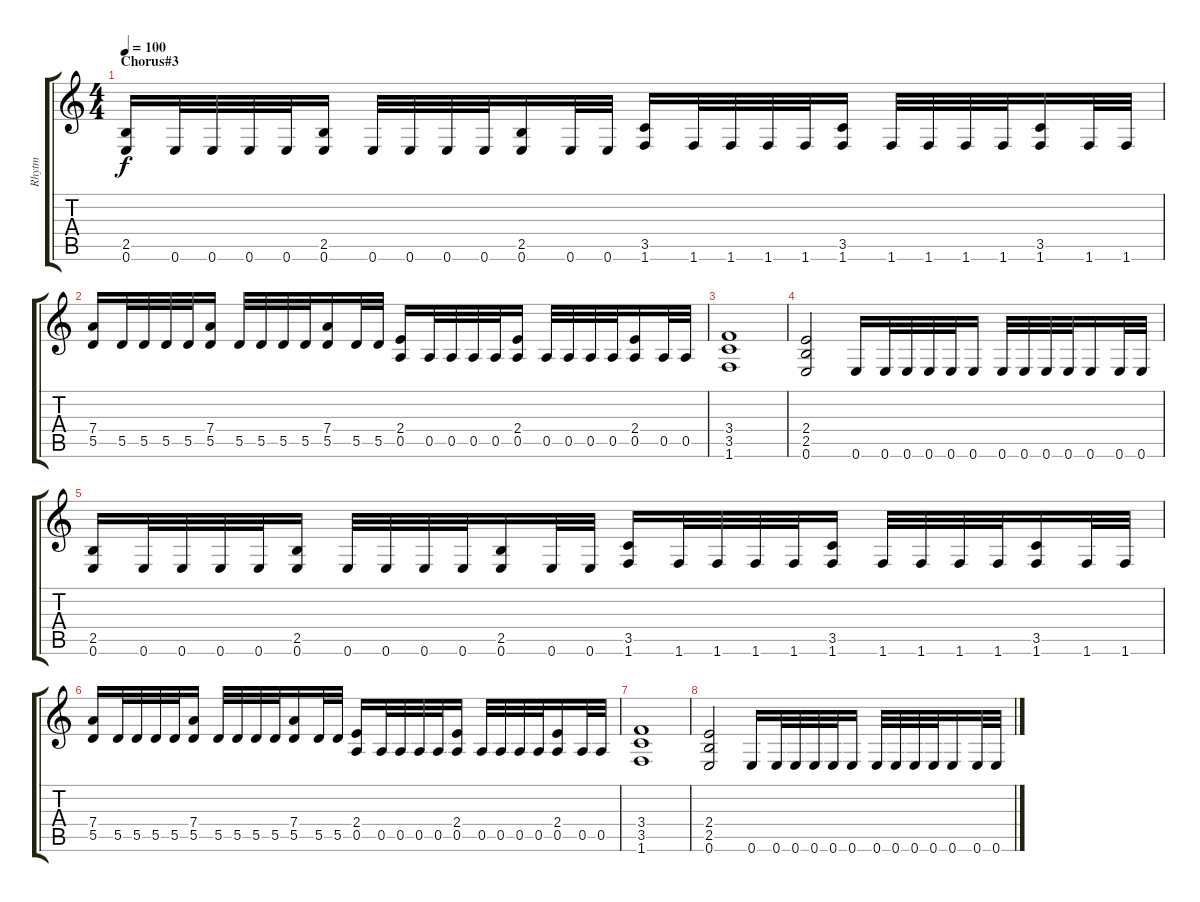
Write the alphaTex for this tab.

\track ("Rhytm" "Rhytm") {instrument distortionguitar}
\staff {score tabs}
\tuning (E4 B3 G3 D3 A2 E2) {hide}
\ts (4 4)
\section ("" "Chorus#3")
\tempo 100
\clef g2
\ks c
(2.5 0.6).16{dy f} 0.6.32 0.6.32 0.6.32 0.6.32 (2.5 0.6).16 0.6.32 0.6.32 0.6.32 0.6.32 (2.5 0.6).16 0.6.32 0.6.32 (3.5 1.6).16 1.6.32 1.6.32 1.6.32 1.6.32 (3.5 1.6).16 1.6.32 1.6.32 1.6.32 1.6.32 (3.5 1.6).16 1.6.32 1.6.32 |
(7.4 5.5).16 5.5.32 5.5.32 5.5.32 5.5.32 (7.4 5.5).16 5.5.32 5.5.32 5.5.32 5.5.32 (7.4 5.5).16 5.5.32 5.5.32 (2.4 0.5).16 0.5.32 0.5.32 0.5.32 0.5.32 (2.4 0.5).16 0.5.32 0.5.32 0.5.32 0.5.32 (2.4 0.5).16 0.5.32 0.5.32 |
(3.4 3.5 1.6).1 |
(2.4 2.5 0.6).2 0.6.16 0.6.32 0.6.32 0.6.32 0.6.32 0.6.16 0.6.32 0.6.32 0.6.32 0.6.32 0.6.16 0.6.32 0.6.32 |
(2.5 0.6).16 0.6.32 0.6.32 0.6.32 0.6.32 (2.5 0.6).16 0.6.32 0.6.32 0.6.32 0.6.32 (2.5 0.6).16 0.6.32 0.6.32 (3.5 1.6).16 1.6.32 1.6.32 1.6.32 1.6.32 (3.5 1.6).16 1.6.32 1.6.32 1.6.32 1.6.32 (3.5 1.6).16 1.6.32 1.6.32 |
(7.4 5.5).16 5.5.32 5.5.32 5.5.32 5.5.32 (7.4 5.5).16 5.5.32 5.5.32 5.5.32 5.5.32 (7.4 5.5).16 5.5.32 5.5.32 (2.4 0.5).16 0.5.32 0.5.32 0.5.32 0.5.32 (2.4 0.5).16 0.5.32 0.5.32 0.5.32 0.5.32 (2.4 0.5).16 0.5.32 0.5.32 |
(3.4 3.5 1.6).1 |
(2.4 2.5 0.6).2 0.6.16 0.6.32 0.6.32 0.6.32 0.6.32 0.6.16 0.6.32 0.6.32 0.6.32 0.6.32 0.6.16 0.6.32 0.6.32
